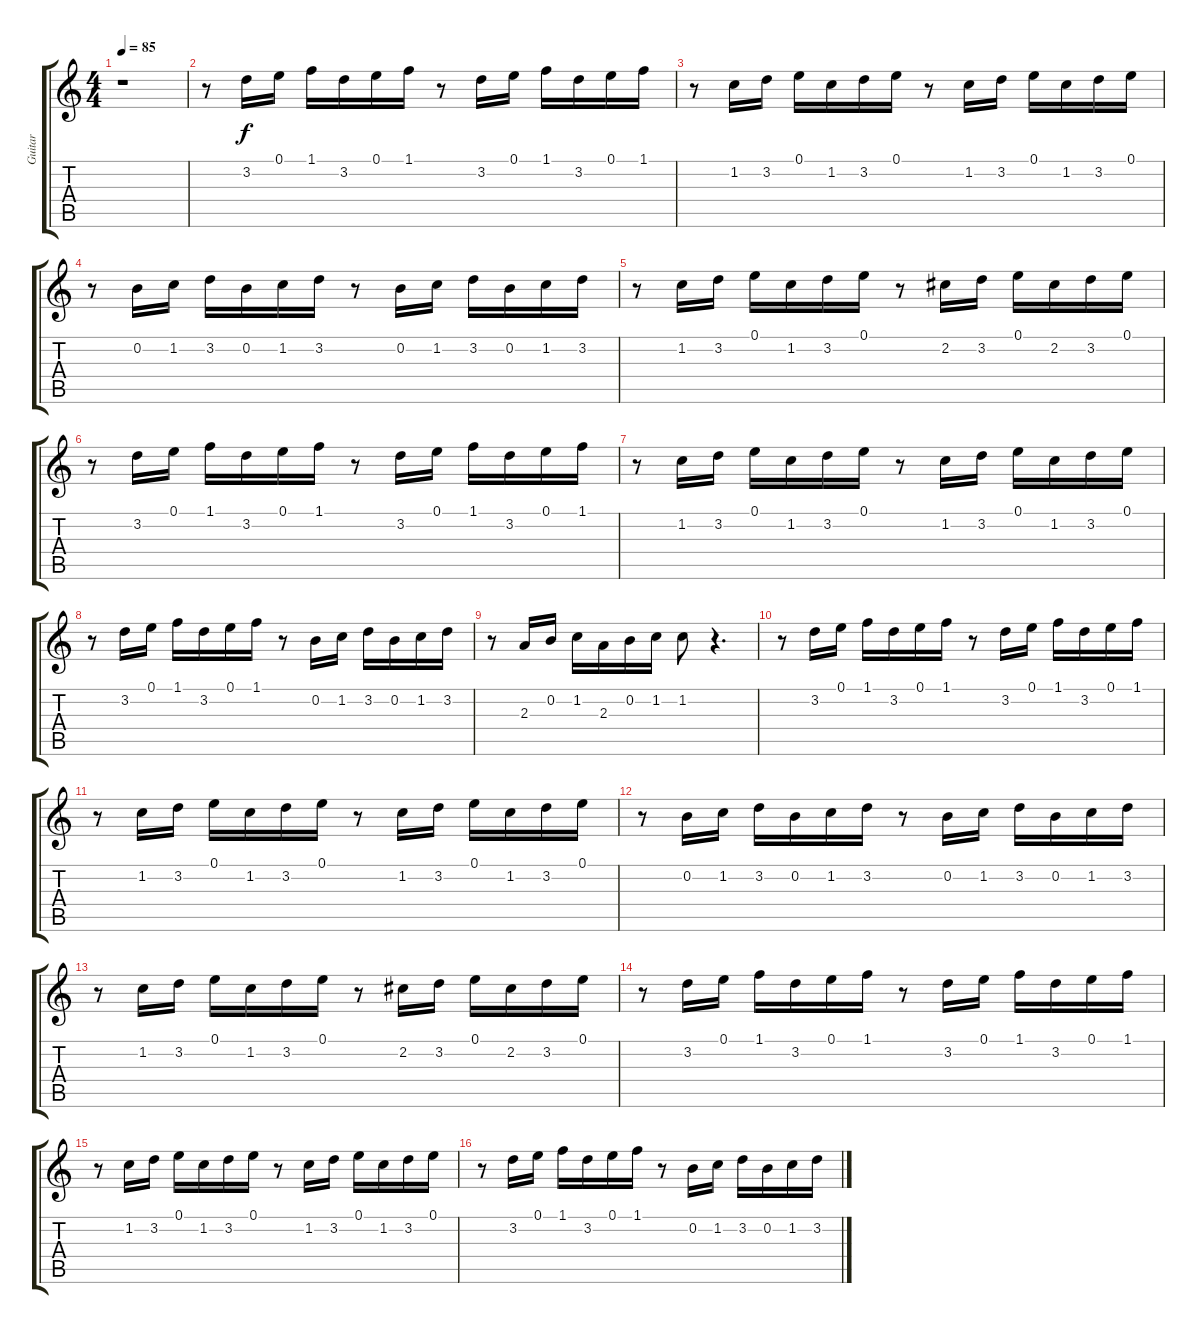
\track ("Guitar" "Guitar") {instrument acousticguitarsteel}
\staff {score tabs}
\tuning (E4 B3 G3 D3 A2 E2) {hide}
\ts (4 4)
\tempo 85
\clef g2
\ks c
r.1{dy f} |
r.8 3.2.16 0.1.16 1.1.16 3.2.16 0.1.16 1.1.16 r.8 3.2.16 0.1.16 1.1.16 3.2.16 0.1.16 1.1.16 |
r.8 1.2.16 3.2.16 0.1.16 1.2.16 3.2.16 0.1.16 r.8 1.2.16 3.2.16 0.1.16 1.2.16 3.2.16 0.1.16 |
r.8 0.2.16 1.2.16 3.2.16 0.2.16 1.2.16 3.2.16 r.8 0.2.16 1.2.16 3.2.16 0.2.16 1.2.16 3.2.16 |
r.8 1.2.16 3.2.16 0.1.16 1.2.16 3.2.16 0.1.16 r.8 2.2.16 3.2.16 0.1.16 2.2.16 3.2.16 0.1.16 |
r.8 3.2.16 0.1.16 1.1.16 3.2.16 0.1.16 1.1.16 r.8 3.2.16 0.1.16 1.1.16 3.2.16 0.1.16 1.1.16 |
r.8 1.2.16 3.2.16 0.1.16 1.2.16 3.2.16 0.1.16 r.8 1.2.16 3.2.16 0.1.16 1.2.16 3.2.16 0.1.16 |
r.8 3.2.16 0.1.16 1.1.16 3.2.16 0.1.16 1.1.16 r.8 0.2.16 1.2.16 3.2.16 0.2.16 1.2.16 3.2.16 |
r.8 2.3.16 0.2.16 1.2.16 2.3.16 0.2.16 1.2.16 1.2.8 r.4{d} |
r.8 3.2.16 0.1.16 1.1.16 3.2.16 0.1.16 1.1.16 r.8 3.2.16 0.1.16 1.1.16 3.2.16 0.1.16 1.1.16 |
r.8 1.2.16 3.2.16 0.1.16 1.2.16 3.2.16 0.1.16 r.8 1.2.16 3.2.16 0.1.16 1.2.16 3.2.16 0.1.16 |
r.8 0.2.16 1.2.16 3.2.16 0.2.16 1.2.16 3.2.16 r.8 0.2.16 1.2.16 3.2.16 0.2.16 1.2.16 3.2.16 |
r.8 1.2.16 3.2.16 0.1.16 1.2.16 3.2.16 0.1.16 r.8 2.2.16 3.2.16 0.1.16 2.2.16 3.2.16 0.1.16 |
r.8 3.2.16 0.1.16 1.1.16 3.2.16 0.1.16 1.1.16 r.8 3.2.16 0.1.16 1.1.16 3.2.16 0.1.16 1.1.16 |
r.8 1.2.16 3.2.16 0.1.16 1.2.16 3.2.16 0.1.16 r.8 1.2.16 3.2.16 0.1.16 1.2.16 3.2.16 0.1.16 |
r.8 3.2.16 0.1.16 1.1.16 3.2.16 0.1.16 1.1.16 r.8 0.2.16 1.2.16 3.2.16 0.2.16 1.2.16 3.2.16
